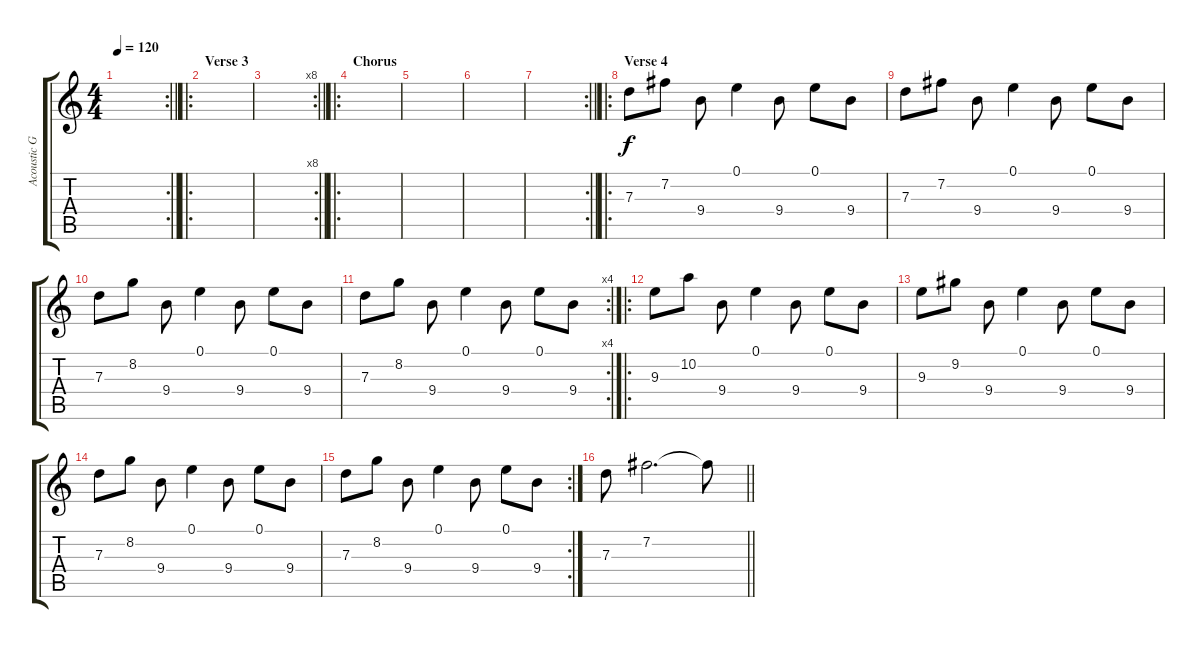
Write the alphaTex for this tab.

\track ("Acoustic Guitar" "Acoustic G") {instrument acousticguitarsteel}
\staff {score tabs}
\tuning (E4 B3 G3 D3 A2 E2) {hide}
\rc 2
\ts (4 4)
\tempo 120
\clef g2
\barLineRight lightlight
\ks c
|
\ro
\section ("" "Verse 3")
|
\rc 8
\barLineRight lightlight
|
\ro
\section ("" "Chorus")
|
|
|
\rc 2
\barLineRight lightlight
|
\ro
\section ("" "Verse 4")
7.3.8 7.2.8 9.4.8 0.1.4 9.4.8 0.1.8 9.4.8 |
7.3.8 7.2.8 9.4.8 0.1.4 9.4.8 0.1.8 9.4.8 |
7.3.8 8.2.8 9.4.8 0.1.4 9.4.8 0.1.8 9.4.8 |
\rc 4
7.3.8 8.2.8 9.4.8 0.1.4 9.4.8 0.1.8 9.4.8 |
\ro
9.3.8 10.2.8 9.4.8 0.1.4 9.4.8 0.1.8 9.4.8 |
9.3.8 9.2.8 9.4.8 0.1.4 9.4.8 0.1.8 9.4.8 |
7.3.8 8.2.8 9.4.8 0.1.4 9.4.8 0.1.8 9.4.8 |
\rc 2
7.3.8 8.2.8 9.4.8 0.1.4 9.4.8 0.1.8 9.4.8 |
\barLineRight lightlight
7.3.8 7.2.2{d} 7.2{t}.8
